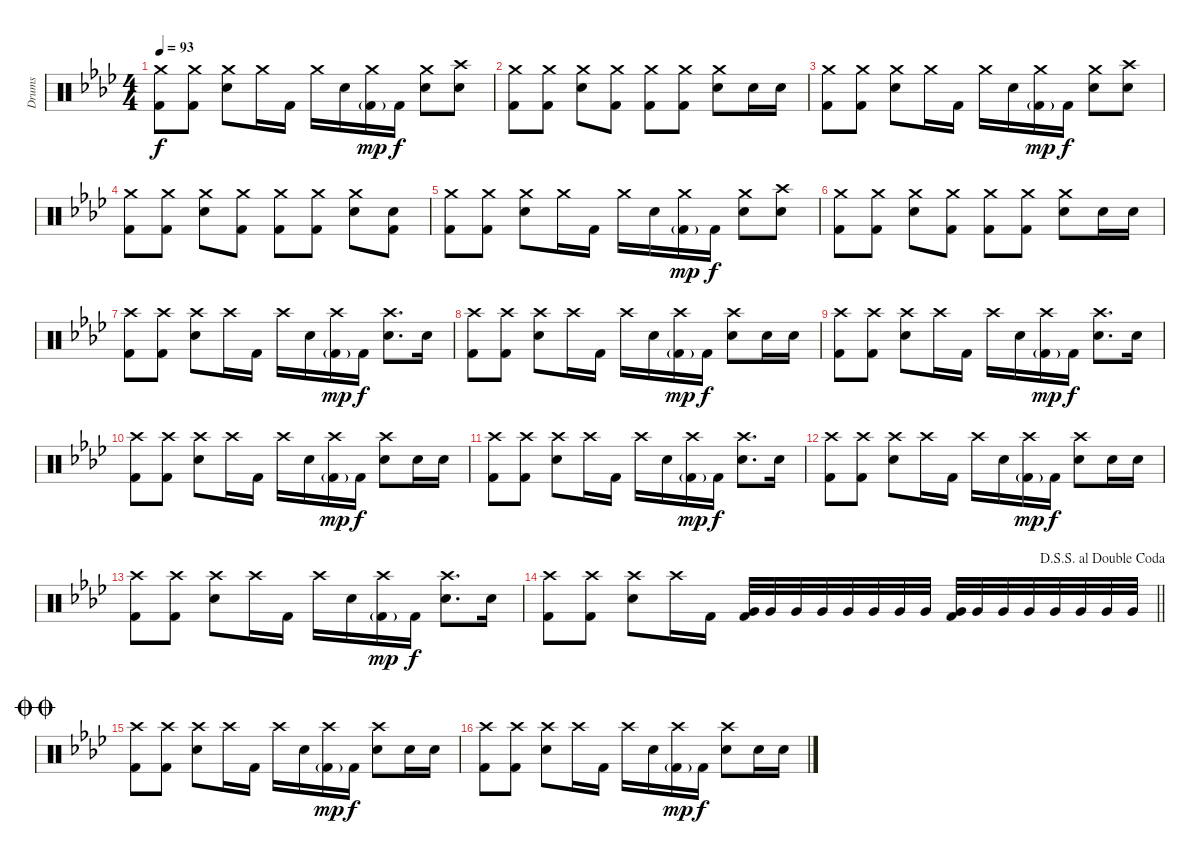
\track ("Drums" "Drums") {instrument percussion}
\staff {score}
\articulation defaults
\ts (4 4)
\tempo 93
\clef neutral
\ks ab
("Crash medium (hit)" "Kick (hit) 2").8{dy f} ("Crash medium (hit)" "Kick (hit) 2").8 ("Crash medium (hit)" "Electric Snare (hit)").8 "Crash medium (hit)".16 "Kick (hit) 2".16 "Crash medium (hit)".16 "Electric Snare (hit)".16 ("Crash medium (hit)" "Kick (hit) 2"{g}).16{dy mp} "Kick (hit) 2".16{dy f} ("Crash medium (hit)" "Electric Snare (hit)").8 ("Crash high (hit)" "Electric Snare (hit)").8 |
("Crash medium (hit)" "Kick (hit) 2").8 ("Crash medium (hit)" "Kick (hit) 2").8 ("Crash medium (hit)" "Electric Snare (hit)").8 ("Crash medium (hit)" "Kick (hit) 2").8 ("Crash medium (hit)" "Kick (hit) 2").8 ("Crash medium (hit)" "Kick (hit) 2").8 ("Crash medium (hit)" "Electric Snare (hit)").8 "Electric Snare (hit)".16 "Electric Snare (hit)".16 |
("Crash medium (hit)" "Kick (hit) 2").8 ("Crash medium (hit)" "Kick (hit) 2").8 ("Crash medium (hit)" "Electric Snare (hit)").8 "Crash medium (hit)".16 "Kick (hit) 2".16 "Crash medium (hit)".16 "Electric Snare (hit)".16 ("Crash medium (hit)" "Kick (hit) 2"{g}).16{dy mp} "Kick (hit) 2".16{dy f} ("Crash medium (hit)" "Electric Snare (hit)").8 ("Crash high (hit)" "Electric Snare (hit)").8 |
("Crash medium (hit)" "Kick (hit) 2").8 ("Crash medium (hit)" "Kick (hit) 2").8 ("Crash medium (hit)" "Electric Snare (hit)").8 ("Crash medium (hit)" "Kick (hit) 2").8 ("Crash medium (hit)" "Kick (hit) 2").8 ("Crash medium (hit)" "Kick (hit) 2").8 ("Crash medium (hit)" "Electric Snare (hit)").8 ("Electric Snare (hit)" "Kick (hit) 2").8 |
("Crash medium (hit)" "Kick (hit) 2").8 ("Crash medium (hit)" "Kick (hit) 2").8 ("Crash medium (hit)" "Electric Snare (hit)").8 "Crash medium (hit)".16 "Kick (hit) 2".16 "Crash medium (hit)".16 "Electric Snare (hit)".16 ("Crash medium (hit)" "Kick (hit) 2"{g}).16{dy mp} "Kick (hit) 2".16{dy f} ("Crash medium (hit)" "Electric Snare (hit)").8 ("Crash high (hit)" "Electric Snare (hit)").8 |
("Crash medium (hit)" "Kick (hit) 2").8 ("Crash medium (hit)" "Kick (hit) 2").8 ("Crash medium (hit)" "Electric Snare (hit)").8 ("Crash medium (hit)" "Kick (hit) 2").8 ("Crash medium (hit)" "Kick (hit) 2").8 ("Crash medium (hit)" "Kick (hit) 2").8 ("Crash medium (hit)" "Electric Snare (hit)").8 "Electric Snare (hit)".16 "Electric Snare (hit)".16 |
("Crash high (hit)" "Kick (hit) 2").8 ("Crash high (hit)" "Kick (hit) 2").8 ("Crash high (hit)" "Electric Snare (hit)").8 "Crash high (hit)".16 "Kick (hit) 2".16 "Crash high (hit)".16 "Electric Snare (hit)".16 ("Crash high (hit)" "Kick (hit) 2"{g}).16{dy mp} "Kick (hit) 2".16{dy f} ("Crash high (hit)" "Electric Snare (hit)").8{d} "Electric Snare (hit)".16 |
("Crash high (hit)" "Kick (hit) 2").8 ("Crash high (hit)" "Kick (hit) 2").8 ("Crash high (hit)" "Electric Snare (hit)").8 "Crash high (hit)".16 "Kick (hit) 2".16 "Crash high (hit)".16 "Electric Snare (hit)".16 ("Crash high (hit)" "Kick (hit) 2"{g}).16{dy mp} "Kick (hit) 2".16{dy f} ("Crash high (hit)" "Electric Snare (hit)").8 "Electric Snare (hit)".16 "Electric Snare (hit)".16 |
("Crash high (hit)" "Kick (hit) 2").8 ("Crash high (hit)" "Kick (hit) 2").8 ("Crash high (hit)" "Electric Snare (hit)").8 "Crash high (hit)".16 "Kick (hit) 2".16 "Crash high (hit)".16 "Electric Snare (hit)".16 ("Crash high (hit)" "Kick (hit) 2"{g}).16{dy mp} "Kick (hit) 2".16{dy f} ("Crash high (hit)" "Electric Snare (hit)").8{d} "Electric Snare (hit)".16 |
("Crash high (hit)" "Kick (hit) 2").8 ("Crash high (hit)" "Kick (hit) 2").8 ("Crash high (hit)" "Electric Snare (hit)").8 "Crash high (hit)".16 "Kick (hit) 2".16 "Crash high (hit)".16 "Electric Snare (hit)".16 ("Crash high (hit)" "Kick (hit) 2"{g}).16{dy mp} "Kick (hit) 2".16{dy f} ("Crash high (hit)" "Electric Snare (hit)").8 "Electric Snare (hit)".16 "Electric Snare (hit)".16 |
("Crash high (hit)" "Kick (hit) 2").8 ("Crash high (hit)" "Kick (hit) 2").8 ("Crash high (hit)" "Electric Snare (hit)").8 "Crash high (hit)".16 "Kick (hit) 2".16 "Crash high (hit)".16 "Electric Snare (hit)".16 ("Crash high (hit)" "Kick (hit) 2"{g}).16{dy mp} "Kick (hit) 2".16{dy f} ("Crash high (hit)" "Electric Snare (hit)").8{d} "Electric Snare (hit)".16 |
("Crash high (hit)" "Kick (hit) 2").8 ("Crash high (hit)" "Kick (hit) 2").8 ("Crash high (hit)" "Electric Snare (hit)").8 "Crash high (hit)".16 "Kick (hit) 2".16 "Crash high (hit)".16 "Electric Snare (hit)".16 ("Crash high (hit)" "Kick (hit) 2"{g}).16{dy mp} "Kick (hit) 2".16{dy f} ("Crash high (hit)" "Electric Snare (hit)").8 "Electric Snare (hit)".16 "Electric Snare (hit)".16 |
("Crash high (hit)" "Kick (hit) 2").8 ("Crash high (hit)" "Kick (hit) 2").8 ("Crash high (hit)" "Electric Snare (hit)").8 "Crash high (hit)".16 "Kick (hit) 2".16 "Crash high (hit)".16 "Electric Snare (hit)".16 ("Crash high (hit)" "Kick (hit) 2"{g}).16{dy mp} "Kick (hit) 2".16{dy f} ("Crash high (hit)" "Electric Snare (hit)").8{d} "Electric Snare (hit)".16 |
\jump dalsegnosegnoaldoublecoda
\barLineRight lightlight
("Crash high (hit)" "Kick (hit) 2").8 ("Crash high (hit)" "Kick (hit) 2").8 ("Crash high (hit)" "Electric Snare (hit)").8 "Crash high (hit)".16 "Kick (hit) 2".16 ("Very Low Tom (hit)" "Kick (hit) 2").32 "Very Low Tom (hit)".32 "Very Low Tom (hit)".32 "Very Low Tom (hit)".32 "Very Low Tom (hit)".32 "Very Low Tom (hit)".32 "Very Low Tom (hit)".32 "Very Low Tom (hit)".32 ("Very Low Tom (hit)" "Kick (hit) 2").32 "Very Low Tom (hit)".32 "Very Low Tom (hit)".32 "Very Low Tom (hit)".32 "Very Low Tom (hit)".32 "Very Low Tom (hit)".32 "Very Low Tom (hit)".32 "Very Low Tom (hit)".32 |
\jump doublecoda
("Crash high (hit)" "Kick (hit) 2").8 ("Crash high (hit)" "Kick (hit) 2").8 ("Crash high (hit)" "Electric Snare (hit)").8 "Crash high (hit)".16 "Kick (hit) 2".16 "Crash high (hit)".16 "Electric Snare (hit)".16 ("Crash high (hit)" "Kick (hit) 2"{g}).16{dy mp} "Kick (hit) 2".16{dy f} ("Crash high (hit)" "Electric Snare (hit)").8 "Electric Snare (hit)".16 "Electric Snare (hit)".16 |
("Crash high (hit)" "Kick (hit) 2").8 ("Crash high (hit)" "Kick (hit) 2").8 ("Crash high (hit)" "Electric Snare (hit)").8 "Crash high (hit)".16 "Kick (hit) 2".16 "Crash high (hit)".16 "Electric Snare (hit)".16 ("Crash high (hit)" "Kick (hit) 2"{g}).16{dy mp} "Kick (hit) 2".16{dy f} ("Crash high (hit)" "Electric Snare (hit)").8 "Electric Snare (hit)".16 "Electric Snare (hit)".16
